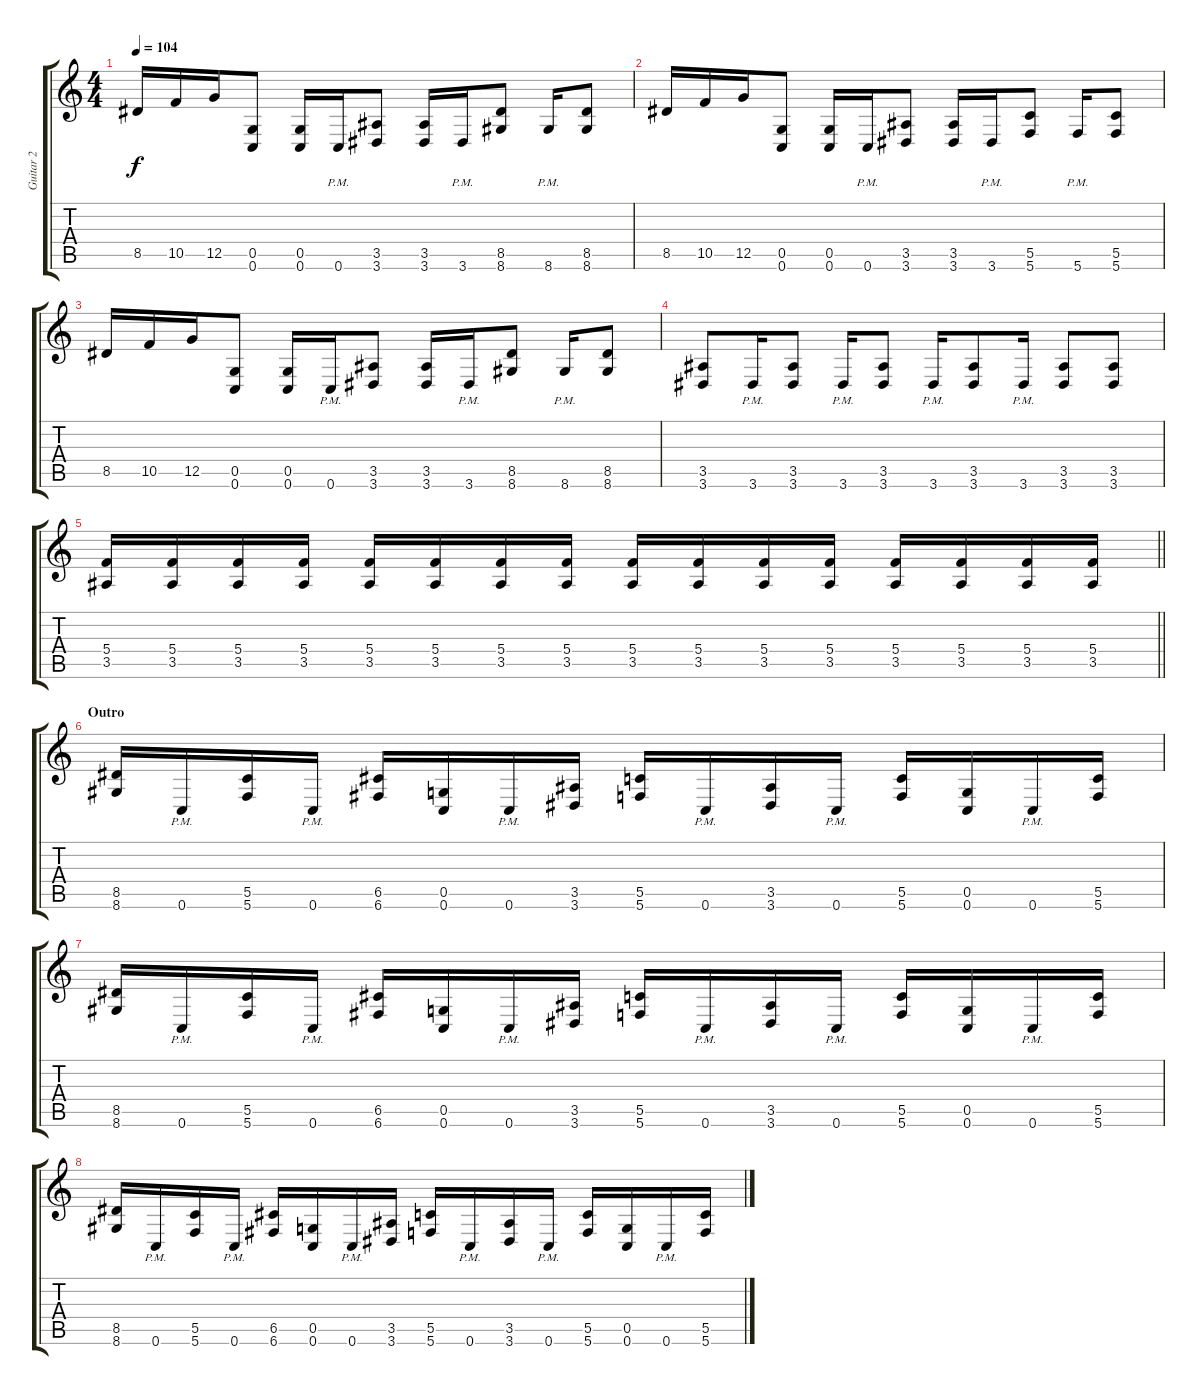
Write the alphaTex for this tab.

\track ("Guitar 2" "Guitar 2") {instrument distortionguitar}
\staff {score tabs}
\tuning (D4 A3 F3 C3 G2 C2) {hide}
\ts (4 4)
\tempo 104
\clef g2
\ks c
8.5.16{dy f} 10.5.16 12.5.16 (0.5 0.6).8 (0.5 0.6).16 0.6{pm}.16 (3.5 3.6).8 (3.5 3.6).16 3.6{pm}.16 (8.5 8.6).8 8.6{pm}.16 (8.5 8.6).8 |
8.5.16 10.5.16 12.5.16 (0.5 0.6).8 (0.5 0.6).16 0.6{pm}.16 (3.5 3.6).8 (3.5 3.6).16 3.6{pm}.16 (5.5 5.6).8 5.6{pm}.16 (5.5 5.6).8 |
8.5.16 10.5.16 12.5.16 (0.5 0.6).8 (0.5 0.6).16 0.6{pm}.16 (3.5 3.6).8 (3.5 3.6).16 3.6{pm}.16 (8.5 8.6).8 8.6{pm}.16 (8.5 8.6).8 |
(3.5 3.6).8 3.6{pm}.16 (3.5 3.6).8 3.6{pm}.16 (3.5 3.6).8 3.6{pm}.16 (3.5 3.6).8 3.6{pm}.16 (3.5 3.6).8 (3.5 3.6).8 |
\barLineRight lightlight
(5.4 3.5).16 (5.4 3.5).16 (5.4 3.5).16 (5.4 3.5).16 (5.4 3.5).16 (5.4 3.5).16 (5.4 3.5).16 (5.4 3.5).16 (5.4 3.5).16 (5.4 3.5).16 (5.4 3.5).16 (5.4 3.5).16 (5.4 3.5).16 (5.4 3.5).16 (5.4 3.5).16 (5.4 3.5).16 |
\section ("" "Outro")
(8.5 8.6).16 0.6{pm}.16 (5.5 5.6).16 0.6{pm}.16 (6.5 6.6).16 (0.5 0.6).16 0.6{pm}.16 (3.5 3.6).16 (5.5 5.6).16 0.6{pm}.16 (3.5 3.6).16 0.6{pm}.16 (5.5 5.6).16 (0.5 0.6).16 0.6{pm}.16 (5.5 5.6).16 |
(8.5 8.6).16 0.6{pm}.16 (5.5 5.6).16 0.6{pm}.16 (6.5 6.6).16 (0.5 0.6).16 0.6{pm}.16 (3.5 3.6).16 (5.5 5.6).16 0.6{pm}.16 (3.5 3.6).16 0.6{pm}.16 (5.5 5.6).16 (0.5 0.6).16 0.6{pm}.16 (5.5 5.6).16 |
(8.5 8.6).16 0.6{pm}.16 (5.5 5.6).16 0.6{pm}.16 (6.5 6.6).16 (0.5 0.6).16 0.6{pm}.16 (3.5 3.6).16 (5.5 5.6).16 0.6{pm}.16 (3.5 3.6).16 0.6{pm}.16 (5.5 5.6).16 (0.5 0.6).16 0.6{pm}.16 (5.5 5.6).16
